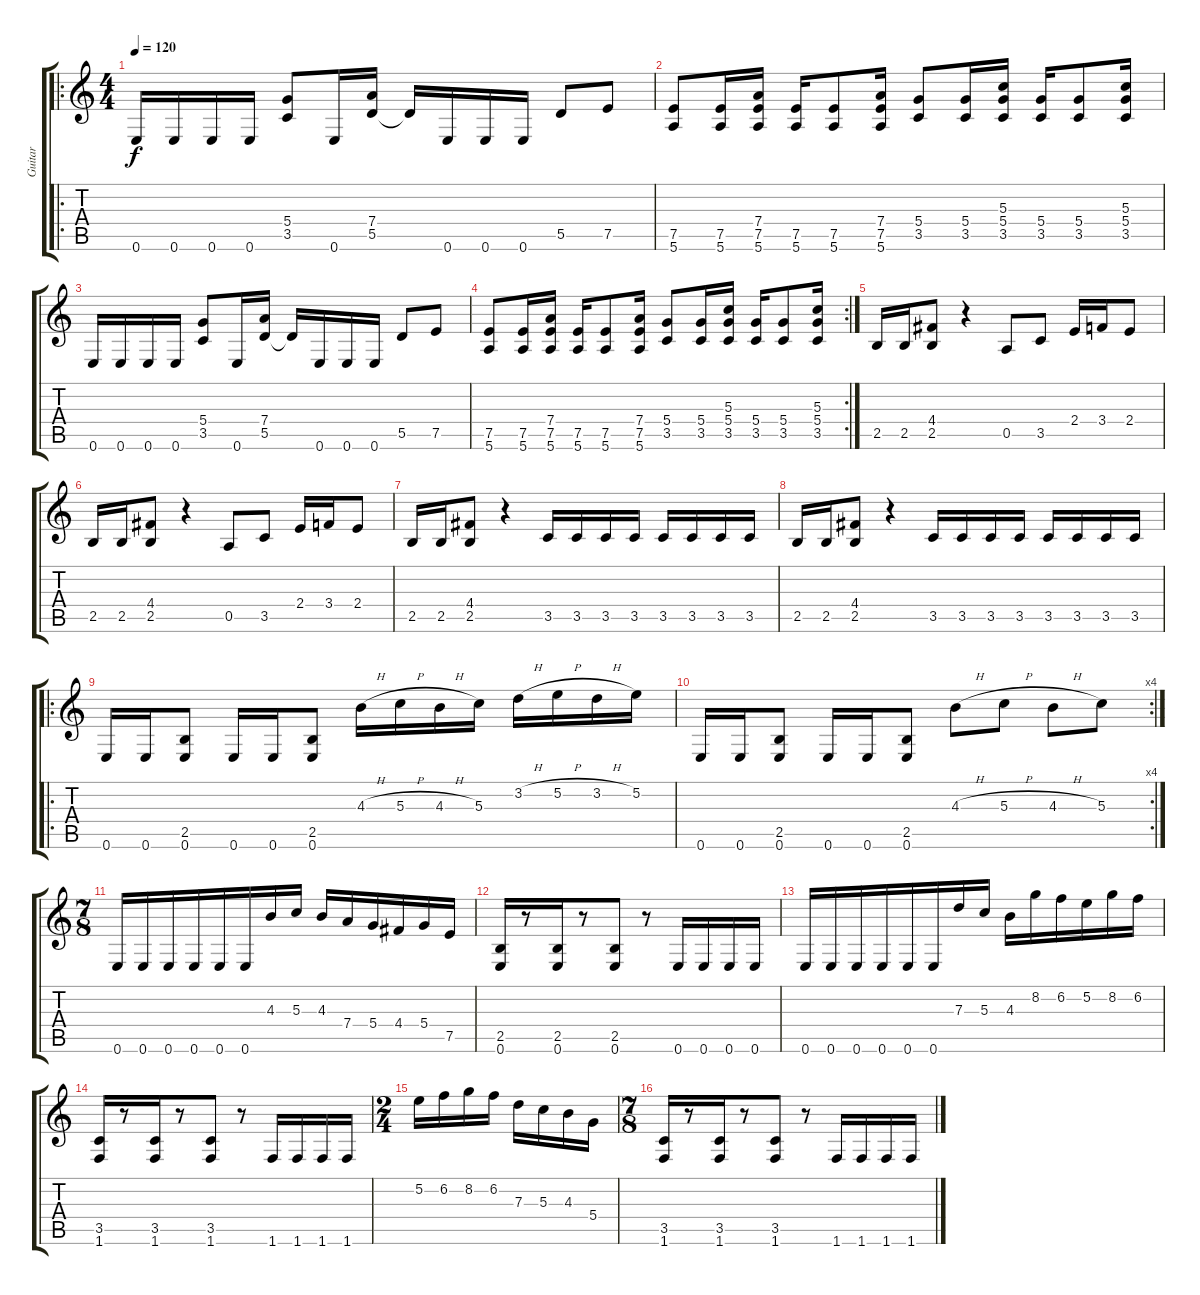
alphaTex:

\track ("Guitar" "Guitar") {instrument distortionguitar}
\staff {score tabs}
\tuning (E4 B3 G3 D3 A2 E2) {hide}
\ro
\ts (4 4)
\tempo 120
\clef g2
\ks c
0.6.16{dy f} 0.6.16 0.6.16 0.6.16 (5.4 3.5).8 0.6.16 (7.4 5.5).16 5.5{t}.16 0.6.16 0.6.16 0.6.16 5.5.8 7.5.8 |
(7.5 5.6).8 (7.5 5.6).16 (7.4 7.5 5.6).16 (7.5 5.6).16 (7.5 5.6).8 (7.4 7.5 5.6).16 (5.4 3.5).8 (5.4 3.5).16 (5.3 5.4 3.5).16 (5.4 3.5).16 (5.4 3.5).8 (5.3 5.4 3.5).16 |
0.6.16 0.6.16 0.6.16 0.6.16 (5.4 3.5).8 0.6.16 (7.4 5.5).16 5.5{t}.16 0.6.16 0.6.16 0.6.16 5.5.8 7.5.8 |
\rc 2
(7.5 5.6).8 (7.5 5.6).16 (7.4 7.5 5.6).16 (7.5 5.6).16 (7.5 5.6).8 (7.4 7.5 5.6).16 (5.4 3.5).8 (5.4 3.5).16 (5.3 5.4 3.5).16 (5.4 3.5).16 (5.4 3.5).8 (5.3 5.4 3.5).16 |
2.5.16 2.5.16 (4.4 2.5).8 r.4 0.5.8 3.5.8 2.4.16 3.4.16 2.4.8 |
2.5.16 2.5.16 (4.4 2.5).8 r.4 0.5.8 3.5.8 2.4.16 3.4.16 2.4.8 |
2.5.16 2.5.16 (4.4 2.5).8 r.4 3.5.16 3.5.16 3.5.16 3.5.16 3.5.16 3.5.16 3.5.16 3.5.16 |
2.5.16 2.5.16 (4.4 2.5).8 r.4 3.5.16 3.5.16 3.5.16 3.5.16 3.5.16 3.5.16 3.5.16 3.5.16 |
\ro
0.6.16 0.6.16 (2.5 0.6).8 0.6.16 0.6.16 (2.5 0.6).8 4.3{h}.16 5.3{h}.16 4.3{h}.16 5.3.16 3.2{h}.16 5.2{h}.16 3.2{h}.16 5.2.16 |
\rc 4
0.6.16 0.6.16 (2.5 0.6).8 0.6.16 0.6.16 (2.5 0.6).8 4.3{h}.8 5.3{h}.8 4.3{h}.8 5.3.8 |
\ts (7 8)
0.6.16 0.6.16 0.6.16 0.6.16 0.6.16 0.6.16 4.3.16{balance 3} 5.3.16 4.3.16 7.4.16 5.4.16 4.4.16 5.4.16 7.5.16 |
(2.5 0.6).16{balance 8} r.8 (2.5 0.6).16 r.8 (2.5 0.6).8 r.8 0.6.16 0.6.16 0.6.16 0.6.16 |
0.6.16 0.6.16 0.6.16 0.6.16 0.6.16 0.6.16 7.3.16{balance 3} 5.3.16 4.3.16 8.2.16 6.2.16 5.2.16 8.2.16 6.2.16 |
(3.5 1.6).16{balance 8} r.8 (3.5 1.6).16 r.8 (3.5 1.6).8 r.8 1.6.16 1.6.16 1.6.16 1.6.16 |
\ts (2 4)
5.2.16{balance 3} 6.2.16 8.2.16 6.2.16 7.3.16 5.3.16 4.3.16 5.4.16 |
\ts (7 8)
(3.5 1.6).16{balance 8} r.8 (3.5 1.6).16 r.8 (3.5 1.6).8 r.8 1.6.16 1.6.16 1.6.16 1.6.16
